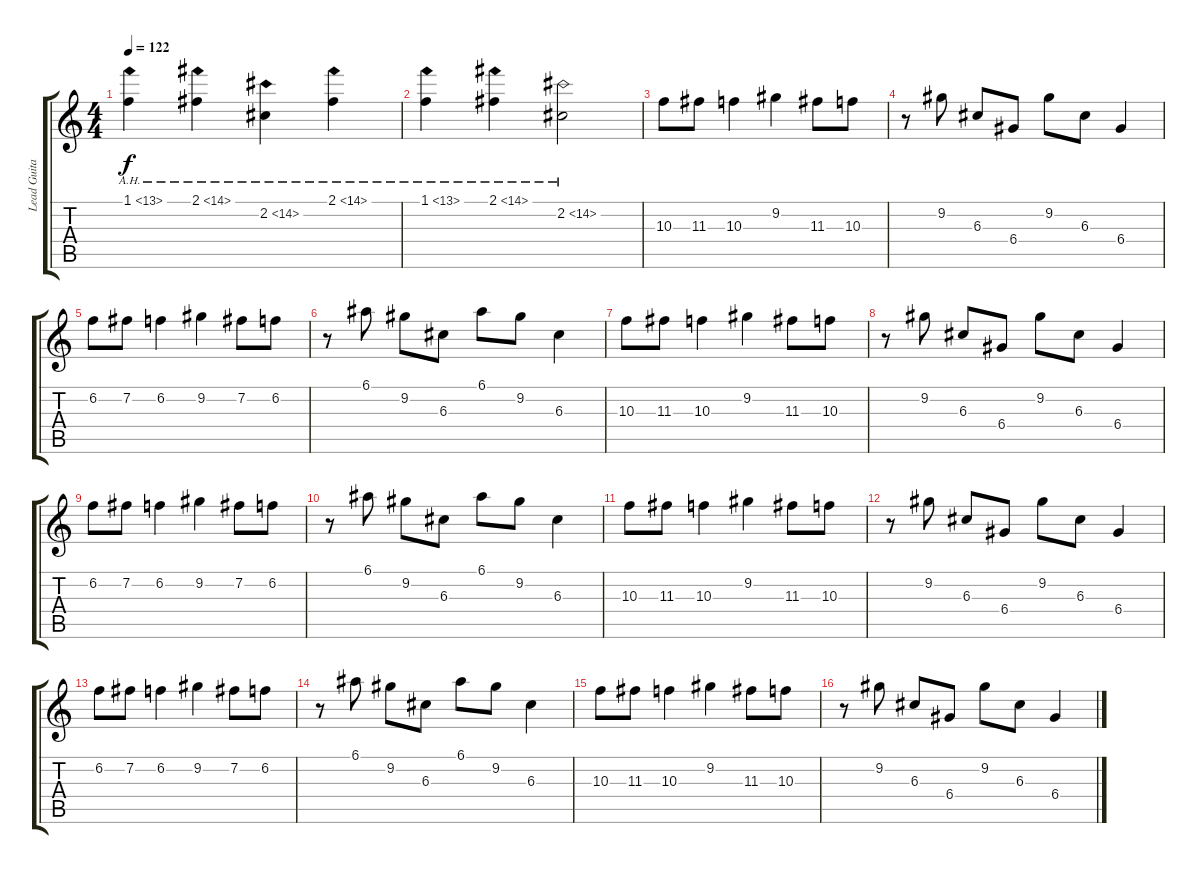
\track ("Lead Guitar" "Lead Guita") {instrument electricguitarclean}
\staff {score tabs}
\tuning (E4 B3 G3 D3 A2 E2) {hide}
\ts (4 4)
\tempo 122
\clef g2
\ks c
1.1{ah 12}.4{dy f} 2.1{ah 12}.4 2.2{ah 12}.4 2.1{ah 12}.4 |
1.1{ah 12}.4 2.1{ah 12}.4 2.2{ah 12}.2 |
10.3.8{volume 10 balance 15 instrument electricguitarclean} 11.3.8 10.3.4 9.2.4 11.3.8 10.3.8 |
r.8 9.2.8 6.3.8 6.4.8 9.2.8 6.3.8 6.4.4 |
6.2.8 7.2.8 6.2.4 9.2.4 7.2.8 6.2.8 |
r.8 6.1.8 9.2.8 6.3.8 6.1.8 9.2.8 6.3.4 |
10.3.8 11.3.8 10.3.4 9.2.4 11.3.8 10.3.8 |
r.8 9.2.8 6.3.8 6.4.8 9.2.8 6.3.8 6.4.4 |
6.2.8 7.2.8 6.2.4 9.2.4 7.2.8 6.2.8 |
r.8 6.1.8 9.2.8 6.3.8 6.1.8 9.2.8 6.3.4 |
10.3.8 11.3.8 10.3.4 9.2.4 11.3.8 10.3.8 |
r.8 9.2.8 6.3.8 6.4.8 9.2.8 6.3.8 6.4.4 |
6.2.8 7.2.8 6.2.4 9.2.4 7.2.8 6.2.8 |
r.8 6.1.8 9.2.8 6.3.8 6.1.8 9.2.8 6.3.4 |
10.3.8 11.3.8 10.3.4 9.2.4 11.3.8 10.3.8 |
r.8 9.2.8 6.3.8 6.4.8 9.2.8 6.3.8 6.4.4
